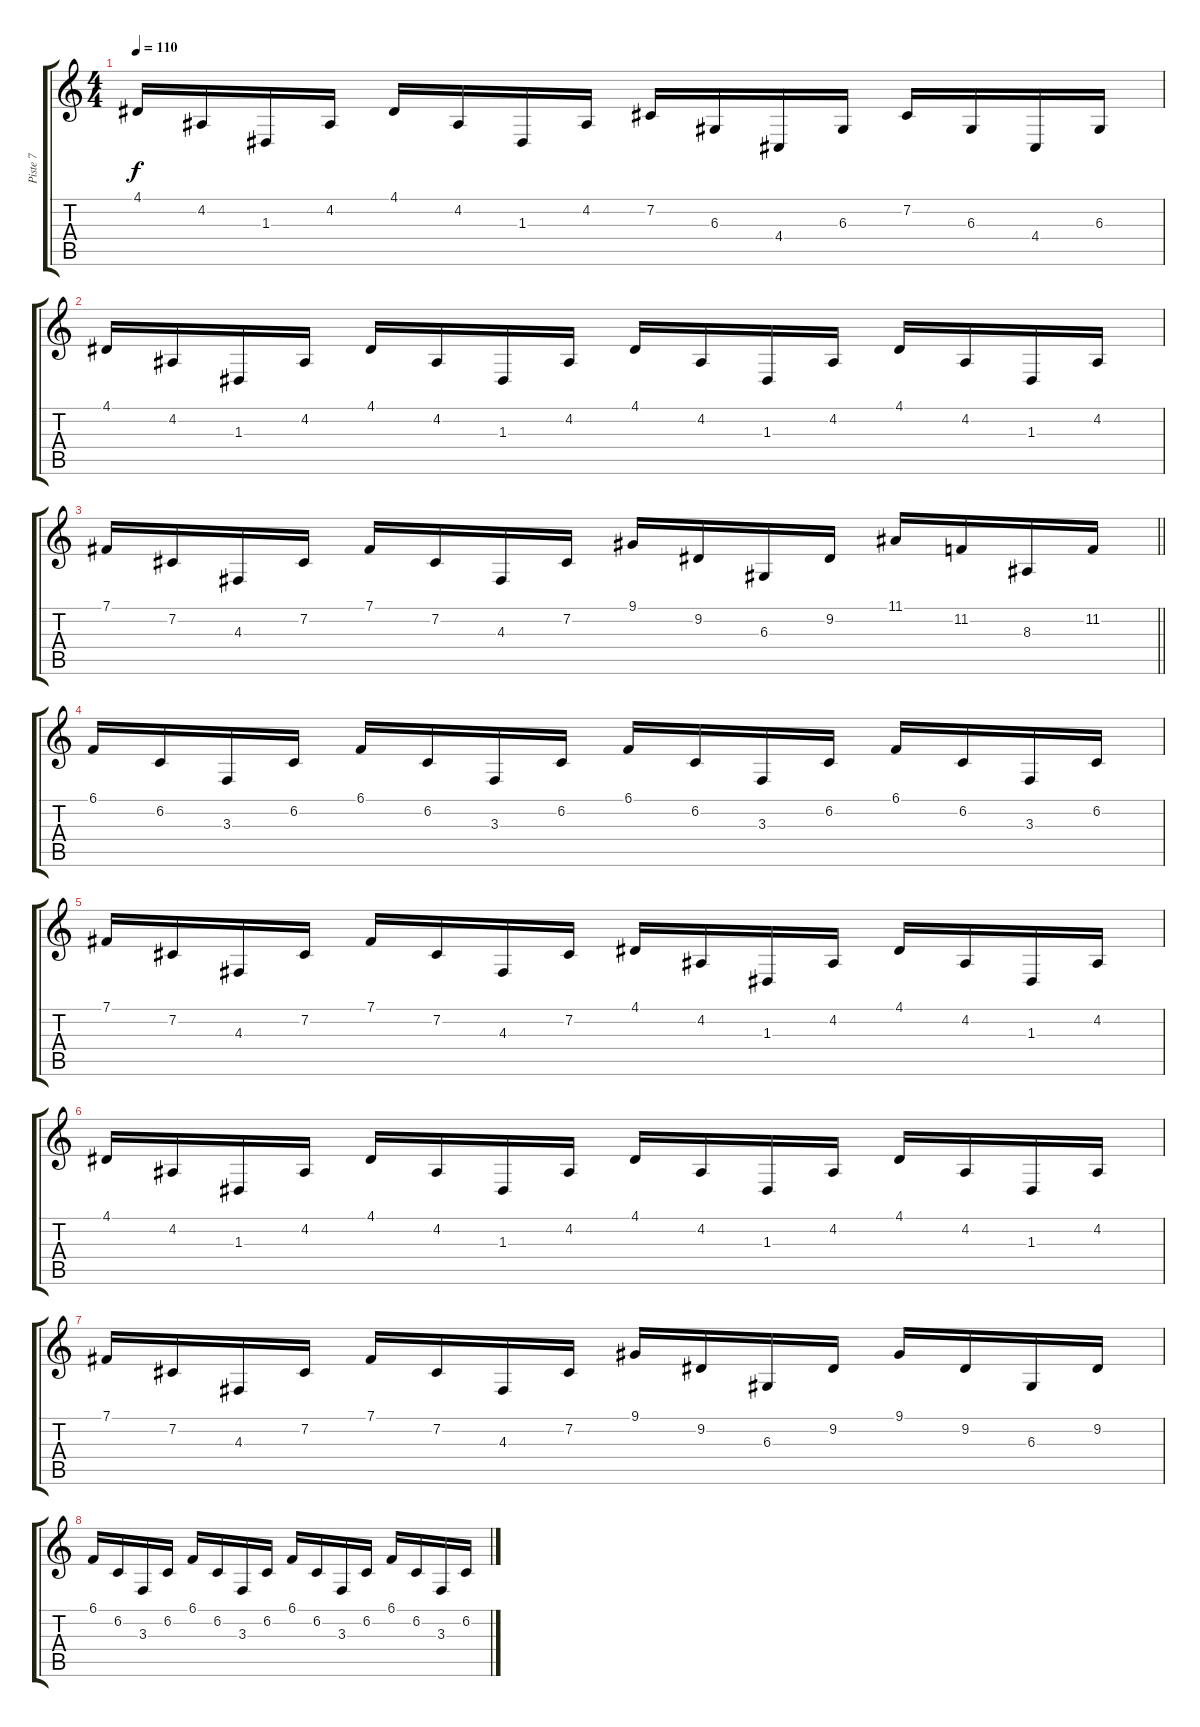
\track ("Piste 7" "Piste 7") {instrument lead2sawtooth}
\staff {score tabs}
\tuning (B3 Gb3 D3 A2 E2 B1) {hide}
\ts (4 4)
\tempo 110
\clef g2
\ks c
4.1.16{dy f} 4.2.16 1.3.16 4.2.16 4.1.16 4.2.16 1.3.16 4.2.16 7.2.16 6.3.16 4.4.16 6.3.16 7.2.16 6.3.16 4.4.16 6.3.16 |
4.1.16 4.2.16 1.3.16 4.2.16 4.1.16 4.2.16 1.3.16 4.2.16 4.1.16 4.2.16 1.3.16 4.2.16 4.1.16 4.2.16 1.3.16 4.2.16 |
\barLineRight lightlight
7.1.16 7.2.16 4.3.16 7.2.16 7.1.16 7.2.16 4.3.16 7.2.16 9.1.16 9.2.16 6.3.16 9.2.16 11.1.16 11.2.16 8.3.16 11.2.16 |
6.1.16 6.2.16 3.3.16 6.2.16 6.1.16 6.2.16 3.3.16 6.2.16 6.1.16 6.2.16 3.3.16 6.2.16 6.1.16 6.2.16 3.3.16 6.2.16 |
7.1.16 7.2.16 4.3.16 7.2.16 7.1.16 7.2.16 4.3.16 7.2.16 4.1.16 4.2.16 1.3.16 4.2.16 4.1.16 4.2.16 1.3.16 4.2.16 |
4.1.16 4.2.16 1.3.16 4.2.16 4.1.16 4.2.16 1.3.16 4.2.16 4.1.16 4.2.16 1.3.16 4.2.16 4.1.16 4.2.16 1.3.16 4.2.16 |
7.1.16 7.2.16 4.3.16 7.2.16 7.1.16 7.2.16 4.3.16 7.2.16 9.1.16 9.2.16 6.3.16 9.2.16 9.1.16 9.2.16 6.3.16 9.2.16 |
6.1.16 6.2.16 3.3.16 6.2.16 6.1.16 6.2.16 3.3.16 6.2.16 6.1.16 6.2.16 3.3.16 6.2.16 6.1.16 6.2.16 3.3.16 6.2.16
